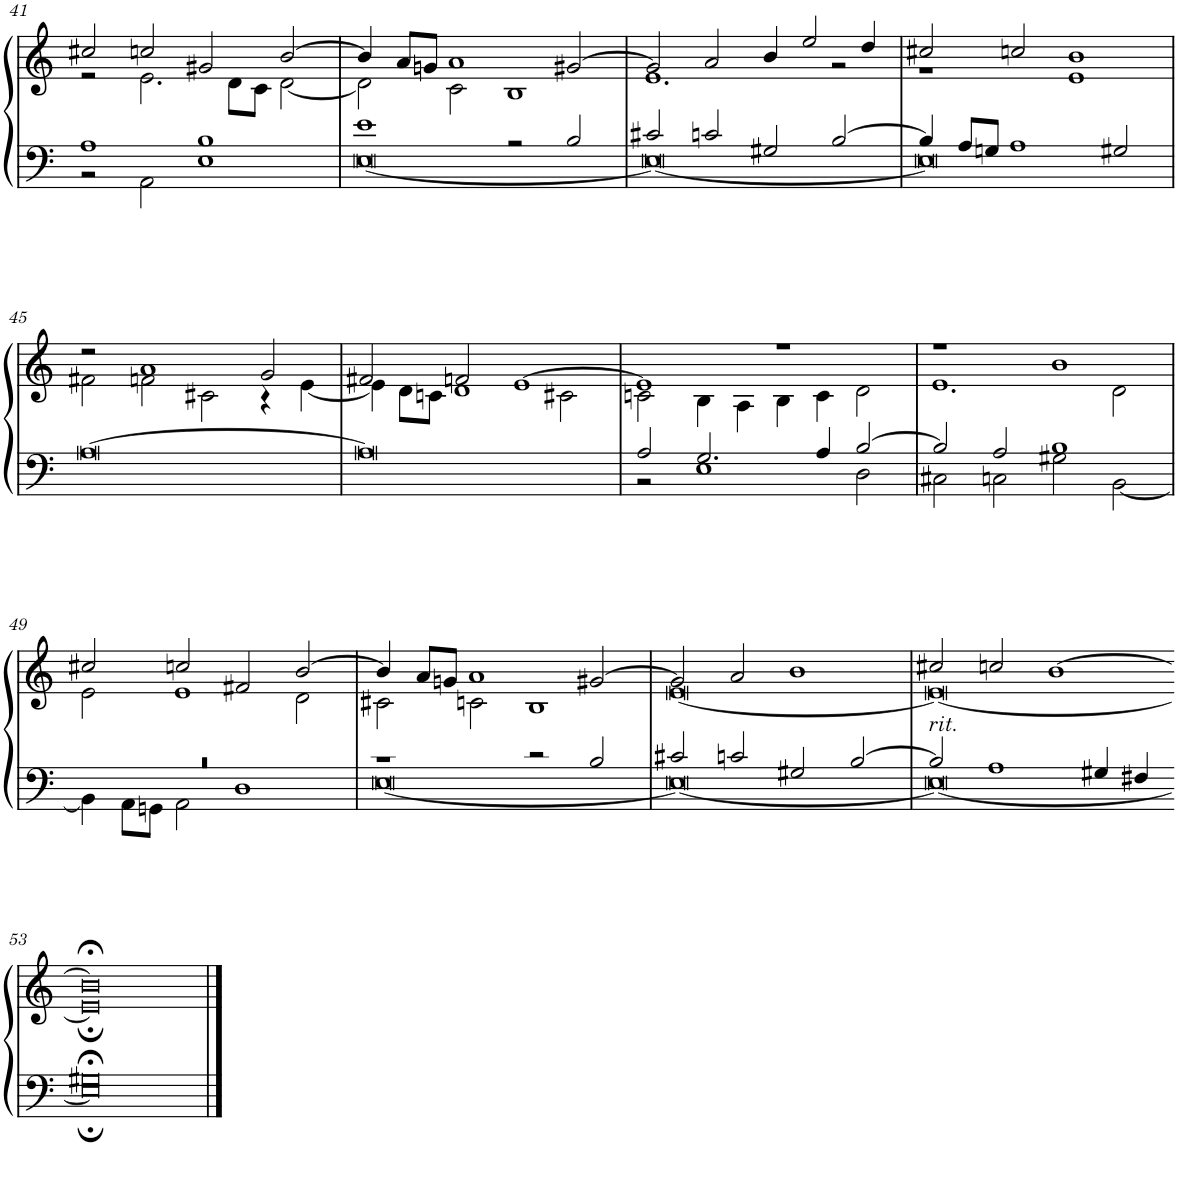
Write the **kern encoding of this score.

**kern	**kern
*part1	*part1
*staff2	*staff1
*I"Organ	*
!!LO:PB:g=z
*clefF4	*clefG2
*k[]	*k[]
*M4/2	*M4/2
=41	=41
*^	*^
1A	2r	2cc#X/	2r
.	2AA\	2ccn/	2.e\
1B	1E	2g#X/	.
.	.	.	8d\L
.	.	.	8c\J
.	.	[2b/	[2d\
=42	=42	=42	=42
1e	[0E	4b/]	2d\]
.	.	8a/L	.
.	.	8gn/J	.
.	.	1a	2c\
2r	.	.	1B
2B/	.	[2g#X/	.
=43	=43	=43	=43
2c#X/	0E_	2g#/]	1.e
2cn/	.	2a/	.
2G#X/	.	4b/	.
.	.	2ee/	.
[2B/	.	.	2r
.	.	4dd/	.
=44	=44	=44	=44
4B/]	0E]	2cc#X/	1r
8A/L	.	.	.
8Gn/J	.	.	.
1A	.	2ccn/	.
.	.	1b	1e
2G#X/	.	.	.
*v	*v	*	*
!!LO:LB:g=z	!!
=45	=45	=45
[0A	2r	2f#X\
.	1a	2fn\
.	.	2c#X\
.	2g/	4r
.	.	[4e\
=46	=46	=46
0A]	2f#X/	4e\]
.	.	8d\L
.	.	8cn\J
.	2fn/	1d
.	[1e	.
.	.	2c#X\
=47	=47	=47
*^	*	*
2A/	2r	1e]	2cn\
2.G/	1E	.	4B\
.	.	.	4A\
.	.	1r	4B\
4A/	.	.	4c\
[2B/	2D\	.	2d\
=48	=48	=48	=48
2B/]	2C#X\	1r	1.e
2A/	2Cn\	.	.
1B	2G#X\	1b	.
.	[2BB\	.	2d\
!!LO:LB:g=z	!!
=49	=49	=49	=49
0r	4BB\]	2cc#X/	2e\
.	8AA\L	.	.
.	8GGn\J	.	.
.	2AA\	2ccn/	1e
.	1D	2f#X/	.
.	.	[2b/	2d\
=50	=50	=50	=50
1r	[0E	4b/]	2c#X\
.	.	8a/L	.
.	.	8gn/J	.
.	.	1a	2cn\
2r	.	.	1B
2B/	.	[2g#X/	.
=51	=51	=51	=51
2c#X/	0E_	2g#/]	[0e
2cn/	.	2a/	.
2G#X/	.	1b	.
[2B/	.	.	.
=52	=52	=52	=52
!	!	!LO:TX:b:i:t=rit.	!
2B/]	0E_	2cc#X/	0e_
1A	.	2ccn/	.
.	.	[1b	.
4G#X/	.	.	.
4F#X/	.	.	.
!!LO:LB:g=z	!!
=53-	=53-	=53-	=53-
0G#X;<	0E;]	0b;<]	0e;]
*v	*v	*	*
*	*v	*v
==	==
*-	*-
